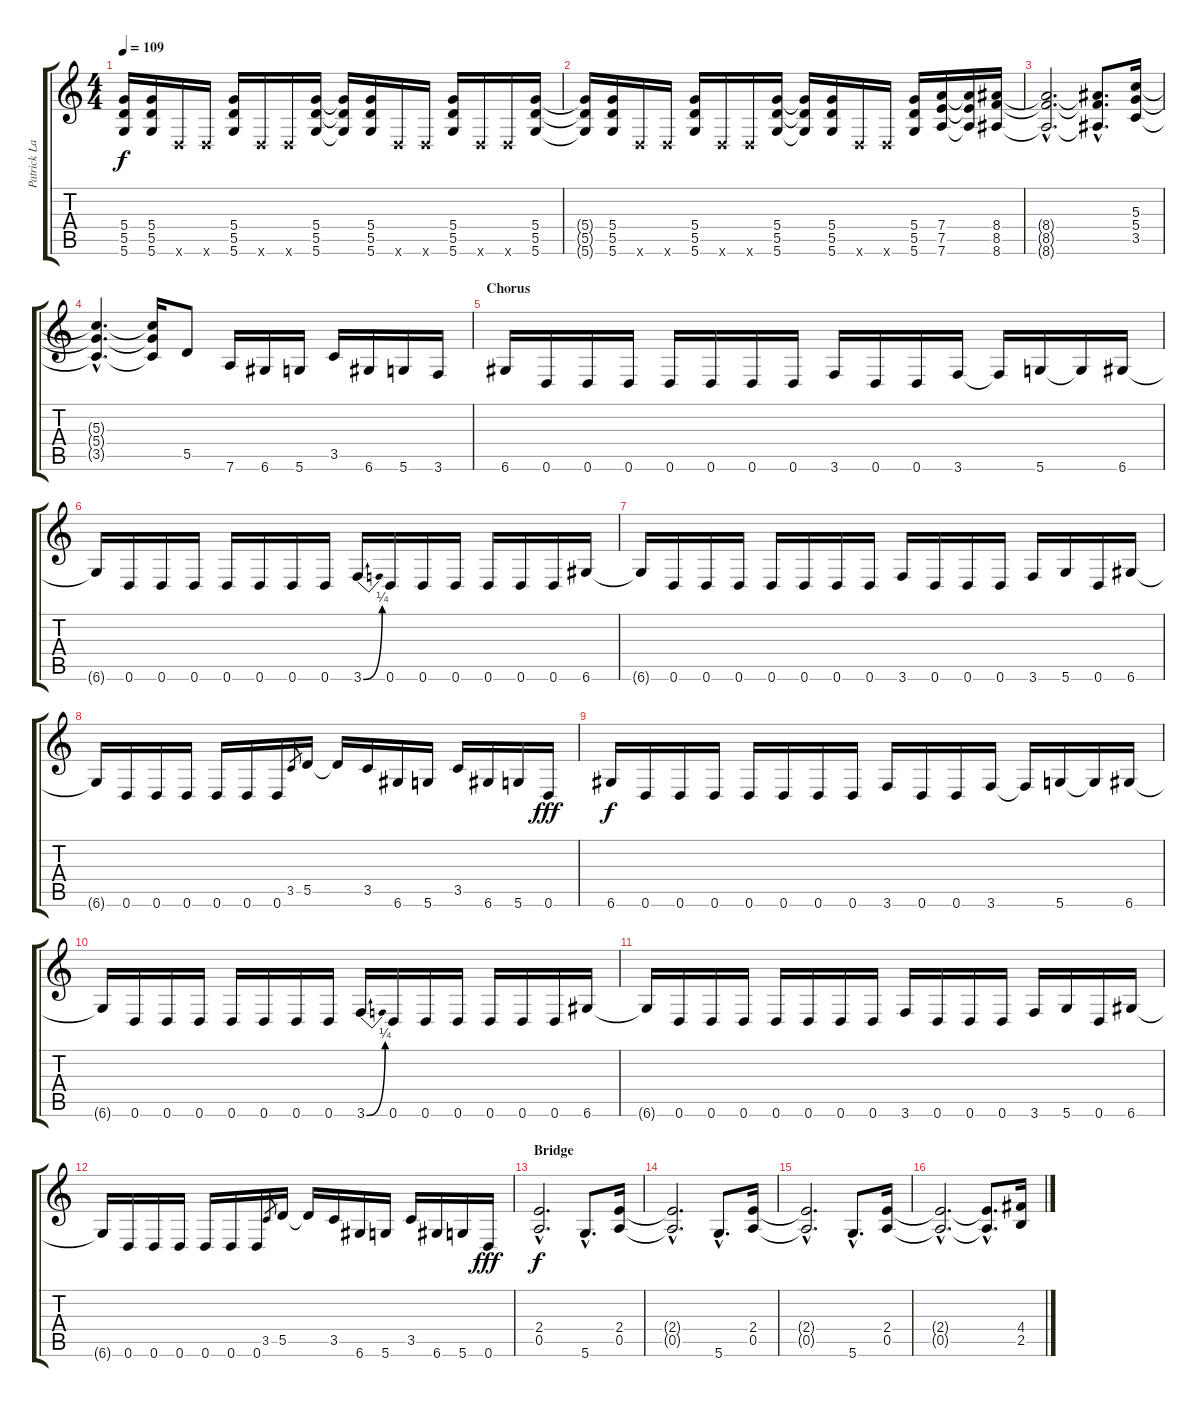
\track ("Patrick Lachman" "Patrick La") {instrument distortionguitar}
\staff {score tabs}
\tuning (E4 B3 G3 D3 A2 D2) {hide}
\ts (4 4)
\tempo 109
\clef g2
\ks c
(5.4{t} 5.5{t} 5.6{t}).16{dy f} (5.4 5.5 5.6).16 0.6{x}.16 0.6{x}.16 (5.4 5.5 5.6).16 0.6{x}.16 0.6{x}.16 (5.4 5.5 5.6).16 (5.4{t} 5.5{t} 5.6{t}).16 (5.4 5.5 5.6).16 0.6{x}.16 0.6{x}.16 (5.4 5.5 5.6).16 0.6{x}.16 0.6{x}.16 (5.4 5.5 5.6).16 |
(5.4{t} 5.5{t} 5.6{t}).16 (5.4 5.5 5.6).16 0.6{x}.16 0.6{x}.16 (5.4 5.5 5.6).16 0.6{x}.16 0.6{x}.16 (5.4 5.5 5.6).16 (5.4{t} 5.5{t} 5.6{t}).16 (5.4 5.5 5.6).16 0.6{x}.16 0.6{x}.16 (5.4 5.5 5.6).16 (7.4 7.5 7.6).16 (7.4{t} 7.5{t} 7.6{t}).16 (8.4 8.5 8.6).16 |
(8.4{hac t} 8.5{hac t} 8.6{hac t}).2{d} (8.4{hac t} 8.5{hac t} 8.6{hac t}).8{d} (5.3 5.4 3.5).16 |
(5.3{hac t} 5.4{hac t} 3.5{hac t}).4{d} (5.3{t} 5.4{t} 3.5{t}).16 5.5.8 7.6.16 6.6.16 5.6.16 3.5.16 6.6.16 5.6.16 3.6.16 |
\section ("" "Chorus")
6.6.16 0.6.16 0.6.16 0.6.16 0.6.16 0.6.16 0.6.16 0.6.16 3.6.16 0.6.16 0.6.16 3.6.16 3.6{t}.16 5.6.16 5.6{t}.16 6.6.16 |
6.6{t}.16 0.6.16 0.6.16 0.6.16 0.6.16 0.6.16 0.6.16 0.6.16 3.6{be (bend 0 0 60 1)}.16 0.6.16 0.6.16 0.6.16 0.6.16 0.6.16 0.6.16 6.6.16 |
6.6{t}.16 0.6.16 0.6.16 0.6.16 0.6.16 0.6.16 0.6.16 0.6.16 3.6.16 0.6.16 0.6.16 0.6.16 3.6.16 5.6.16 0.6.16 6.6.16 |
6.6{t}.16 0.6.16 0.6.16 0.6.16 0.6.16 0.6.16 0.6.16 3.5.8{gr} 5.5.16 5.5{t}.16 3.5.16 6.6.16 5.6.16 3.5.16 6.6.16 5.6.16 0.6.16{dy fff} |
6.6.16{dy f} 0.6.16 0.6.16 0.6.16 0.6.16 0.6.16 0.6.16 0.6.16 3.6.16 0.6.16 0.6.16 3.6.16 3.6{t}.16 5.6.16 5.6{t}.16 6.6.16 |
6.6{t}.16 0.6.16 0.6.16 0.6.16 0.6.16 0.6.16 0.6.16 0.6.16 3.6{be (bend 0 0 60 1)}.16 0.6.16 0.6.16 0.6.16 0.6.16 0.6.16 0.6.16 6.6.16 |
6.6{t}.16 0.6.16 0.6.16 0.6.16 0.6.16 0.6.16 0.6.16 0.6.16 3.6.16 0.6.16 0.6.16 0.6.16 3.6.16 5.6.16 0.6.16 6.6.16 |
6.6{t}.16 0.6.16 0.6.16 0.6.16 0.6.16 0.6.16 0.6.16 3.5.8{gr} 5.5.16 5.5{t}.16 3.5.16 6.6.16 5.6.16 3.5.16 6.6.16 5.6.16 0.6.16{dy fff} |
\section ("" "Bridge")
(2.4{hac} 0.5{hac}).2{d dy f} 5.6{hac}.8{d} (2.4 0.5).16 |
(2.4{hac t} 0.5{hac t}).2{d} 5.6{hac}.8{d} (2.4 0.5).16 |
(2.4{hac t} 0.5{hac t}).2{d} 5.6{hac}.8{d} (2.4 0.5).16 |
(2.4{hac t} 0.5{hac t}).2{d} (2.4{hac t} 0.5{hac t}).8{d} (4.4 2.5).16
